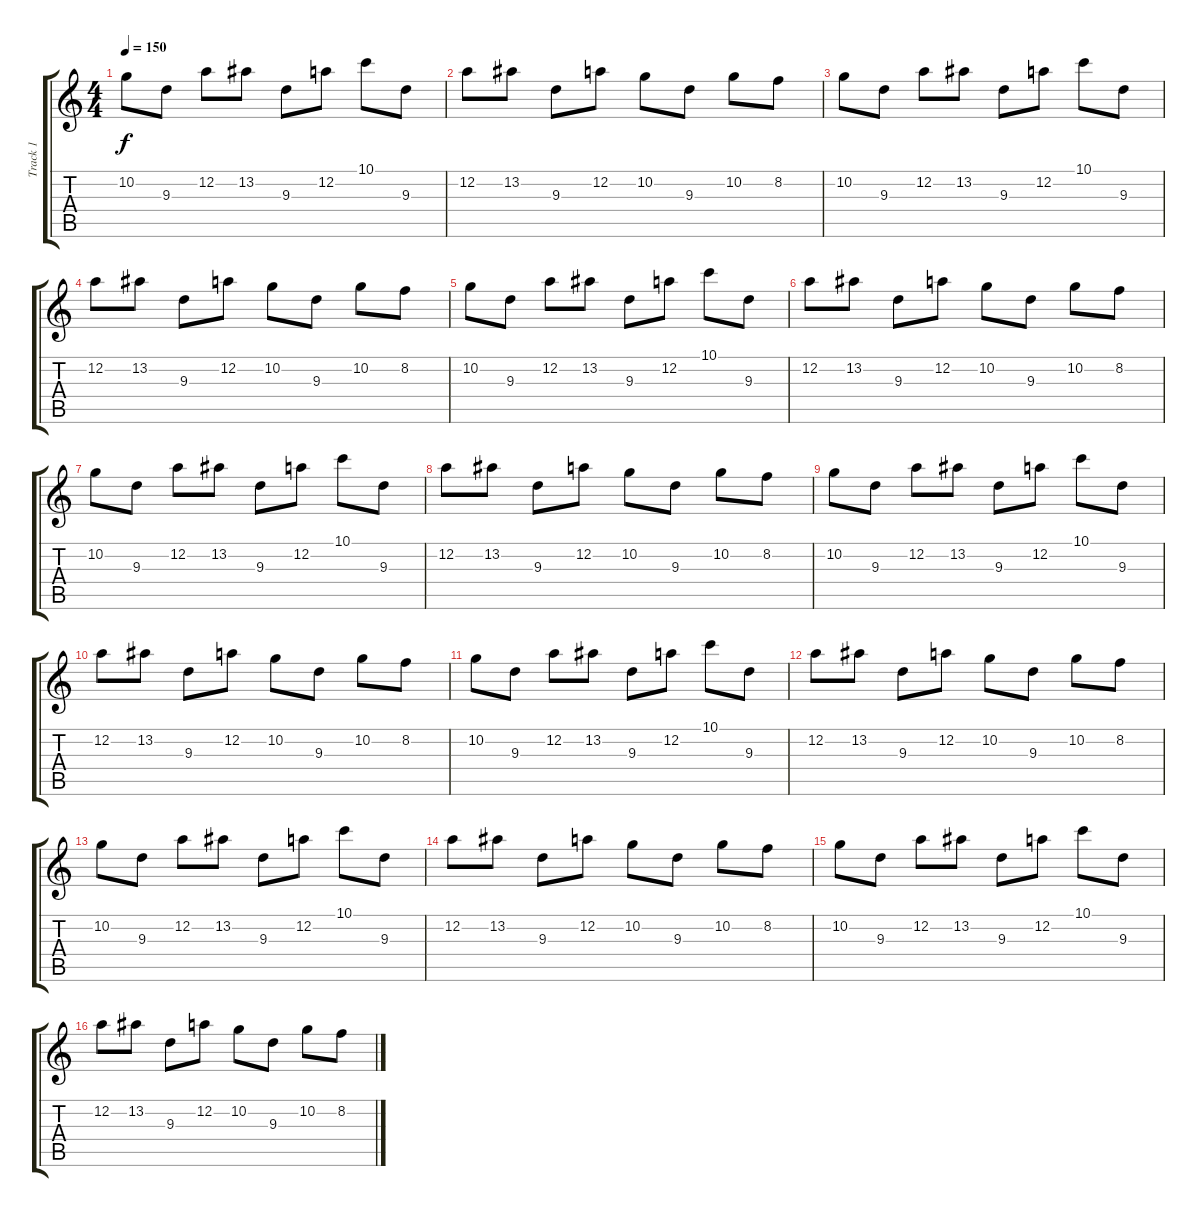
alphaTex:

\track ("Track 1" "Track 1") {instrument overdrivenguitar}
\staff {score tabs}
\tuning (D4 A3 F3 C3 G2 D2) {hide}
\ts (4 4)
\tempo 150
\clef g2
\ks c
10.2.8{dy f instrument overdrivenguitar} 9.3.8 12.2.8 13.2.8 9.3.8 12.2.8 10.1.8 9.3.8 |
12.2.8 13.2.8 9.3.8 12.2.8 10.2.8 9.3.8 10.2.8 8.2.8 |
10.2.8 9.3.8 12.2.8 13.2.8 9.3.8 12.2.8 10.1.8 9.3.8 |
12.2.8 13.2.8 9.3.8 12.2.8 10.2.8 9.3.8 10.2.8 8.2.8 |
10.2.8 9.3.8 12.2.8 13.2.8 9.3.8 12.2.8 10.1.8 9.3.8 |
12.2.8 13.2.8 9.3.8 12.2.8 10.2.8 9.3.8 10.2.8 8.2.8 |
10.2.8 9.3.8 12.2.8 13.2.8 9.3.8 12.2.8 10.1.8 9.3.8 |
12.2.8 13.2.8 9.3.8 12.2.8 10.2.8 9.3.8 10.2.8 8.2.8 |
10.2.8 9.3.8 12.2.8 13.2.8 9.3.8 12.2.8 10.1.8 9.3.8 |
12.2.8 13.2.8 9.3.8 12.2.8 10.2.8 9.3.8 10.2.8 8.2.8 |
10.2.8 9.3.8 12.2.8 13.2.8 9.3.8 12.2.8 10.1.8 9.3.8 |
12.2.8 13.2.8 9.3.8 12.2.8 10.2.8 9.3.8 10.2.8 8.2.8 |
10.2.8 9.3.8 12.2.8 13.2.8 9.3.8 12.2.8 10.1.8 9.3.8 |
12.2.8 13.2.8 9.3.8 12.2.8 10.2.8 9.3.8 10.2.8 8.2.8 |
10.2.8 9.3.8 12.2.8 13.2.8 9.3.8 12.2.8 10.1.8 9.3.8 |
12.2.8 13.2.8 9.3.8 12.2.8 10.2.8 9.3.8 10.2.8 8.2.8
